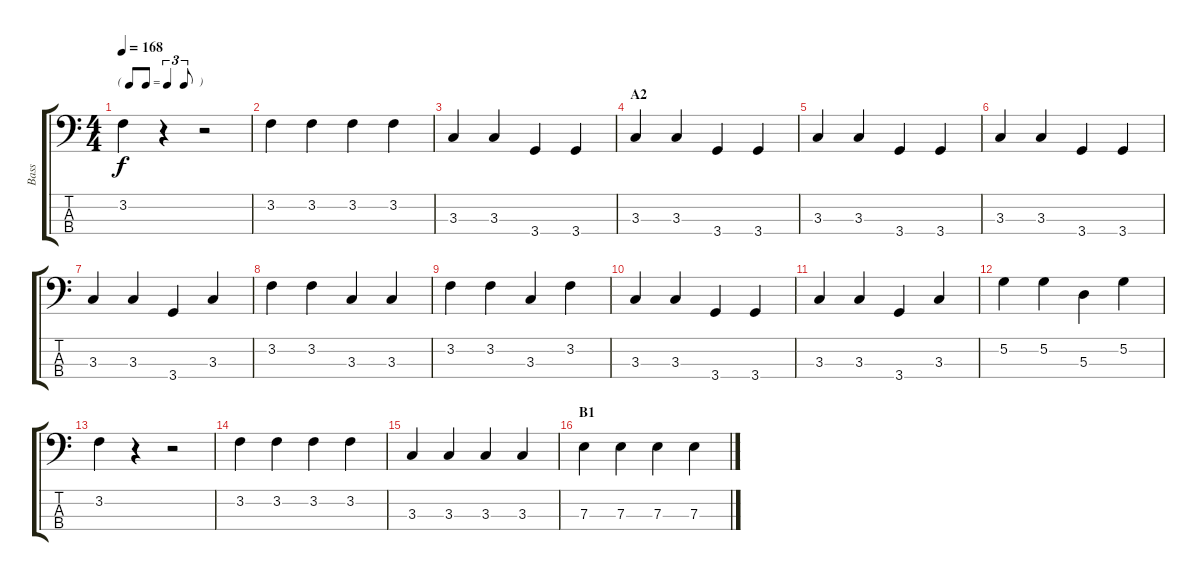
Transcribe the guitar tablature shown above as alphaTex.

\track ("Bass" "Bass") {instrument electricbasspick}
\staff {score tabs}
\tuning (G2 D2 A1 E1) {hide}
\ts (4 4)
\tf triplet8th
\tempo 168
\clef f4
\ks c
3.2.4{dy f} r.4 r.2 |
3.2.4 3.2.4 3.2.4 3.2.4 |
3.3.4 3.3.4 3.4.4 3.4.4 |
\section ("" "A2")
3.3.4 3.3.4 3.4.4 3.4.4 |
3.3.4 3.3.4 3.4.4 3.4.4 |
3.3.4 3.3.4 3.4.4 3.4.4 |
3.3.4 3.3.4 3.4.4 3.3.4 |
3.2.4 3.2.4 3.3.4 3.3.4 |
3.2.4 3.2.4 3.3.4 3.2.4 |
3.3.4 3.3.4 3.4.4 3.4.4 |
3.3.4 3.3.4 3.4.4 3.3.4 |
5.2.4 5.2.4 5.3.4 5.2.4 |
3.2.4 r.4 r.2 |
3.2.4 3.2.4 3.2.4 3.2.4 |
3.3.4 3.3.4 3.3.4 3.3.4 |
\section ("" "B1")
7.3.4 7.3.4 7.3.4 7.3.4
